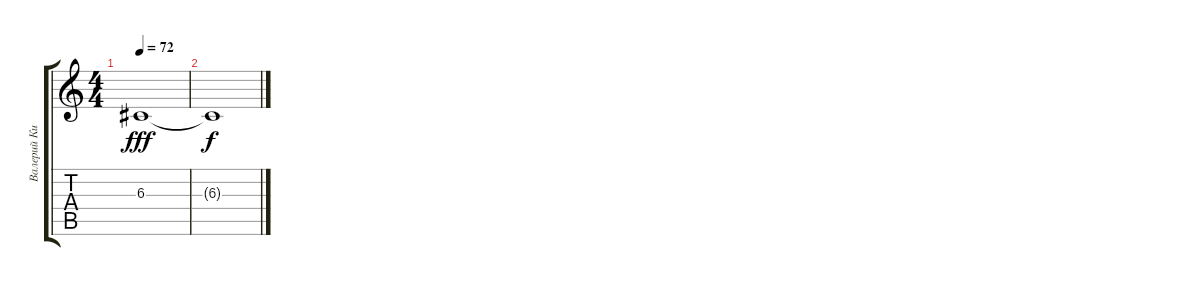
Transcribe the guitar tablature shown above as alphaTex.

\track ("Валерий Кипелов (Vocal)" "Валерий Ки") {instrument flute}
\staff {score tabs}
\tuning (E4 B3 G3 D3 A2 E2) {hide}
\ts (4 4)
\tempo 72
\clef g2
\ks c
6.3.1{dy fff volume 0} |
6.3{t}.1{dy f}
